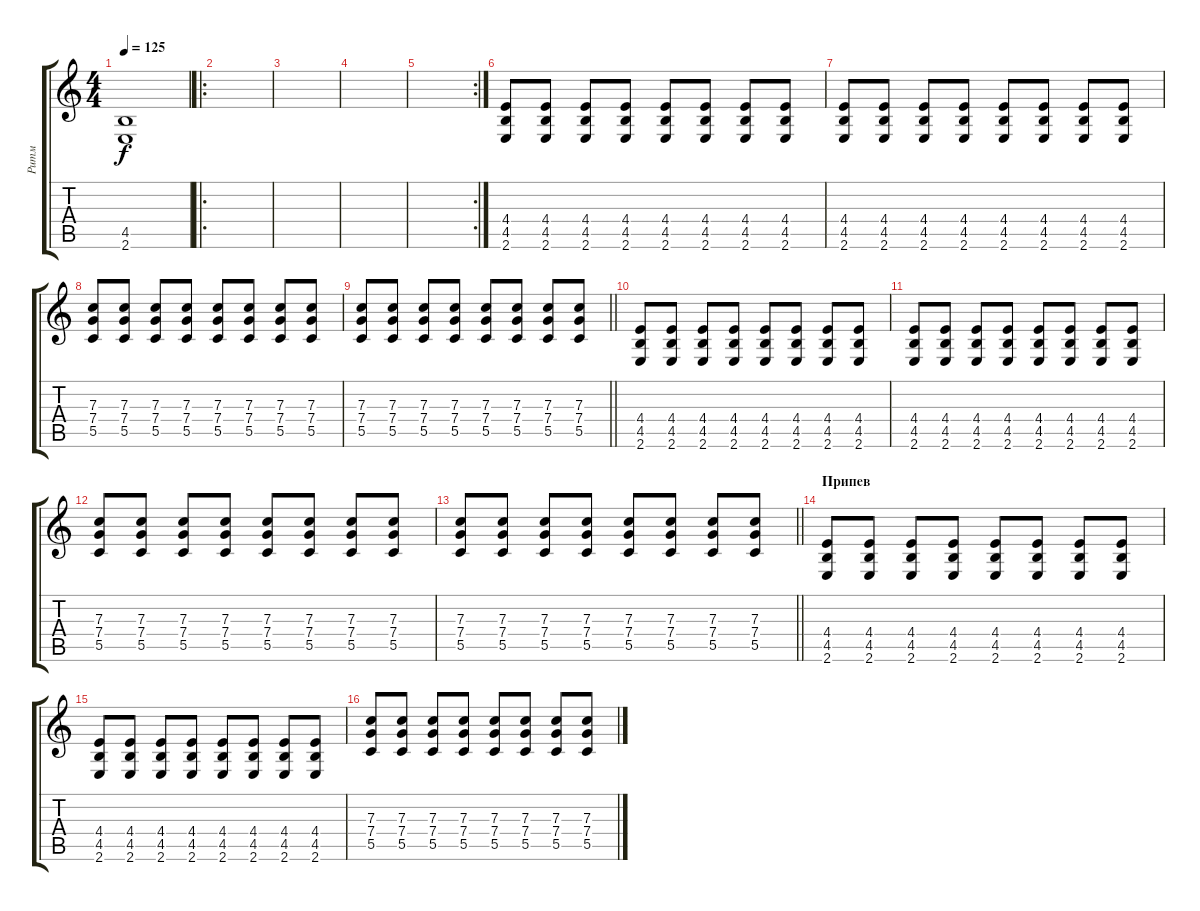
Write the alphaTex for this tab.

\track ("Ритм" "Ритм") {instrument distortionguitar}
\staff {score tabs}
\tuning (D4 A3 F3 C3 G2 D2) {hide}
\ts (4 4)
\tempo 125
\clef g2
\ks c
(4.5{t} 2.6{t}).1{dy f volume 6} |
\ro
|
|
|
\rc 2
|
(4.4 4.5 2.6).8{volume 13} (4.4 4.5 2.6).8 (4.4 4.5 2.6).8 (4.4 4.5 2.6).8 (4.4 4.5 2.6).8 (4.4 4.5 2.6).8 (4.4 4.5 2.6).8 (4.4 4.5 2.6).8 |
(4.4 4.5 2.6).8 (4.4 4.5 2.6).8 (4.4 4.5 2.6).8 (4.4 4.5 2.6).8 (4.4 4.5 2.6).8 (4.4 4.5 2.6).8 (4.4 4.5 2.6).8 (4.4 4.5 2.6).8 |
(7.3 7.4 5.5).8 (7.3 7.4 5.5).8 (7.3 7.4 5.5).8 (7.3 7.4 5.5).8 (7.3 7.4 5.5).8 (7.3 7.4 5.5).8 (7.3 7.4 5.5).8 (7.3 7.4 5.5).8 |
\barLineRight lightlight
(7.3 7.4 5.5).8 (7.3 7.4 5.5).8 (7.3 7.4 5.5).8 (7.3 7.4 5.5).8 (7.3 7.4 5.5).8 (7.3 7.4 5.5).8 (7.3 7.4 5.5).8 (7.3 7.4 5.5).8 |
(4.4 4.5 2.6).8 (4.4 4.5 2.6).8 (4.4 4.5 2.6).8 (4.4 4.5 2.6).8 (4.4 4.5 2.6).8 (4.4 4.5 2.6).8 (4.4 4.5 2.6).8 (4.4 4.5 2.6).8 |
(4.4 4.5 2.6).8 (4.4 4.5 2.6).8 (4.4 4.5 2.6).8 (4.4 4.5 2.6).8 (4.4 4.5 2.6).8 (4.4 4.5 2.6).8 (4.4 4.5 2.6).8 (4.4 4.5 2.6).8 |
(7.3 7.4 5.5).8 (7.3 7.4 5.5).8 (7.3 7.4 5.5).8 (7.3 7.4 5.5).8 (7.3 7.4 5.5).8 (7.3 7.4 5.5).8 (7.3 7.4 5.5).8 (7.3 7.4 5.5).8 |
\barLineRight lightlight
(7.3 7.4 5.5).8 (7.3 7.4 5.5).8 (7.3 7.4 5.5).8 (7.3 7.4 5.5).8 (7.3 7.4 5.5).8 (7.3 7.4 5.5).8 (7.3 7.4 5.5).8 (7.3 7.4 5.5).8 |
\section ("" "Припев")
(4.4 4.5 2.6).8 (4.4 4.5 2.6).8 (4.4 4.5 2.6).8 (4.4 4.5 2.6).8 (4.4 4.5 2.6).8 (4.4 4.5 2.6).8 (4.4 4.5 2.6).8 (4.4 4.5 2.6).8 |
(4.4 4.5 2.6).8 (4.4 4.5 2.6).8 (4.4 4.5 2.6).8 (4.4 4.5 2.6).8 (4.4 4.5 2.6).8 (4.4 4.5 2.6).8 (4.4 4.5 2.6).8 (4.4 4.5 2.6).8 |
(7.3 7.4 5.5).8 (7.3 7.4 5.5).8 (7.3 7.4 5.5).8 (7.3 7.4 5.5).8 (7.3 7.4 5.5).8 (7.3 7.4 5.5).8 (7.3 7.4 5.5).8 (7.3 7.4 5.5).8
